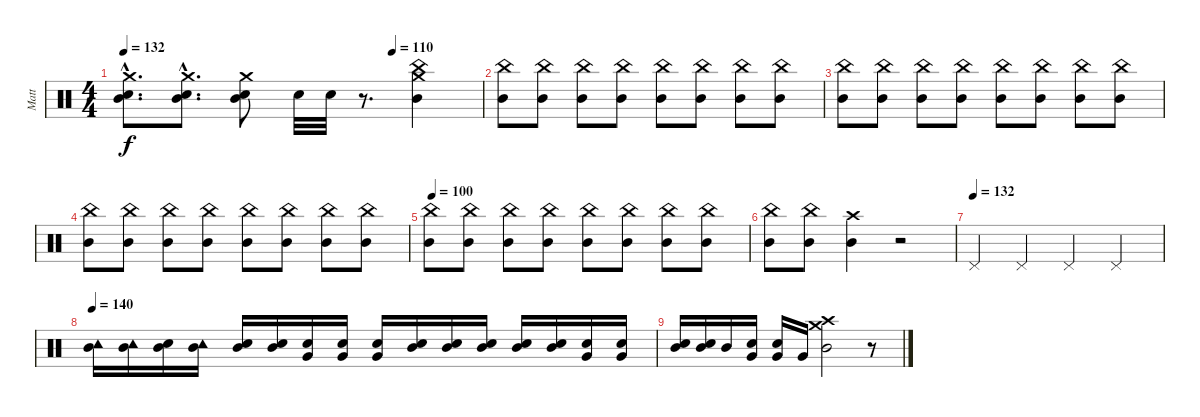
\track ("Matt" "Matt") {instrument percussion}
\staff {score}
\articulation defaults
\ts (4 4)
\tempo 132
\tempo (110 0.75)
\clef neutral
\ks c
("Crash medium (hit)"{hac} "Electric Snare (hit)"{hac} "Mid Tom (hit)"{hac}).8{d dy f} ("Crash medium (hit)"{hac} "Electric Snare (hit)"{hac} "Mid Tom (hit)"{hac}).8{d} ("Crash medium (hit)" "Electric Snare (hit)" "Mid Tom (hit)").8 "Electric Snare (hit)".32 "Electric Snare (hit)".32 r.8{d} ("China (hit)" "Crash medium (hit)" "Mid Tom (hit)").4 |
("China (hit)" "Mid Tom (hit)").8 ("China (hit)" "Mid Tom (hit)").8 ("China (hit)" "Mid Tom (hit)").8 ("China (hit)" "Mid Tom (hit)").8 ("China (hit)" "Mid Tom (hit)").8 ("China (hit)" "Mid Tom (hit)").8 ("China (hit)" "Mid Tom (hit)").8 ("China (hit)" "Mid Tom (hit)").8 |
("China (hit)" "Mid Tom (hit)").8 ("China (hit)" "Mid Tom (hit)").8 ("China (hit)" "Mid Tom (hit)").8 ("China (hit)" "Mid Tom (hit)").8 ("China (hit)" "Mid Tom (hit)").8 ("China (hit)" "Mid Tom (hit)").8 ("China (hit)" "Mid Tom (hit)").8 ("China (hit)" "Mid Tom (hit)").8 |
("China (hit)" "Mid Tom (hit)").8 ("China (hit)" "Mid Tom (hit)").8 ("China (hit)" "Mid Tom (hit)").8 ("China (hit)" "Mid Tom (hit)").8 ("China (hit)" "Mid Tom (hit)").8 ("China (hit)" "Mid Tom (hit)").8 ("China (hit)" "Mid Tom (hit)").8 ("China (hit)" "Mid Tom (hit)").8 |
\tempo 100
("China (hit)" "Mid Tom (hit)").8 ("China (hit)" "Mid Tom (hit)").8 ("China (hit)" "Mid Tom (hit)").8 ("China (hit)" "Mid Tom (hit)").8 ("China (hit)" "Mid Tom (hit)").8 ("China (hit)" "Mid Tom (hit)").8 ("China (hit)" "Mid Tom (hit)").8 ("China (hit)" "Mid Tom (hit)").8 |
("China (hit)" "Mid Tom (hit)").8 ("China (hit)" "Mid Tom (hit)").8 ("Crash high (hit)" "Mid Tom (hit)").4 r.2 |
\tempo (132)
"Pedal Hi-Hat (hit)".4 "Pedal Hi-Hat (hit)".4 "Pedal Hi-Hat (hit)".4 "Pedal Hi-Hat (hit)".4 |
\tempo 140
("Tambourine (hit)" "Mid Tom (hit)").16 ("Tambourine (hit)" "Mid Tom (hit)").16 ("Electric Snare (hit)" "Mid Tom (hit)").16 ("Tambourine (hit)" "Mid Tom (hit)").16 ("Electric Snare (hit)" "Mid Tom (hit)").16 ("Electric Snare (hit)" "Mid Tom (hit)").16 ("Electric Snare (hit)" "Very Low Tom (hit)").16 ("Electric Snare (hit)" "Very Low Tom (hit)").16 ("Electric Snare (hit)" "Very Low Tom (hit)").16 ("Electric Snare (hit)" "Mid Tom (hit)").16 ("Electric Snare (hit)" "Mid Tom (hit)").16 ("Snare (hit) 2" "Mid Tom (hit)").16 ("Electric Snare (hit)" "Mid Tom (hit)").16 ("Snare (hit) 2" "Mid Tom (hit)").16 ("Snare (hit) 2" "Very Low Tom (hit)").16 ("Snare (hit) 2" "Very Low Tom (hit)").16 |
("Snare (hit) 2" "Mid Tom (hit)").16 ("Snare (hit) 2" "Mid Tom (hit)").16 "Mid Tom (hit)".16 ("Snare (hit) 2" "Very Low Tom (hit)").16 ("Snare (hit) 2" "Very Low Tom (hit)").16 "Very Low Tom (hit)".16 ("Crash medium (hit)" "Crash high (hit)" "Mid Tom (hit)").2 r.8
